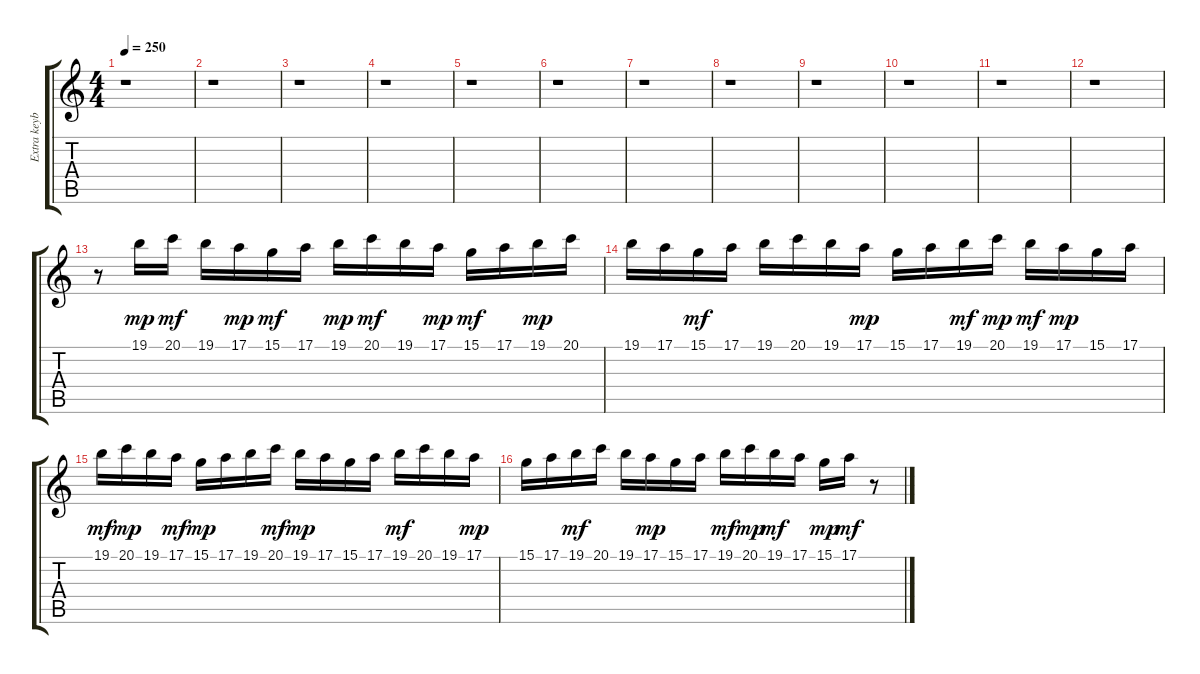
\track ("Extra keyboard" "Extra keyb") {instrument electricpiano1}
\staff {score tabs}
\tuning (E4 B3 G3 D3 A2 E2) {hide}
\ts (4 4)
\tempo 250
\clef g2
\ks c
r.1{dy mf} |
r.1 |
r.1 |
r.1 |
r.1 |
r.1 |
r.1 |
r.1 |
r.1 |
r.1 |
r.1 |
r.1 |
r.8 19.1.16{dy mp} 20.1.16{dy mf} 19.1.16 17.1.16{dy mp} 15.1.16{dy mf} 17.1.16 19.1.16{dy mp} 20.1.16{dy mf} 19.1.16 17.1.16{dy mp} 15.1.16{dy mf} 17.1.16 19.1.16{dy mp} 20.1.16 |
19.1.16 17.1.16 15.1.16{dy mf} 17.1.16 19.1.16 20.1.16 19.1.16 17.1.16{dy mp} 15.1.16 17.1.16 19.1.16{dy mf} 20.1.16{dy mp} 19.1.16{dy mf} 17.1.16{dy mp} 15.1.16 17.1.16 |
19.1.16{dy mf} 20.1.16{dy mp} 19.1.16 17.1.16{dy mf} 15.1.16{dy mp} 17.1.16 19.1.16 20.1.16{dy mf} 19.1.16{dy mp} 17.1.16 15.1.16 17.1.16 19.1.16{dy mf} 20.1.16 19.1.16 17.1.16{dy mp} |
15.1.16 17.1.16 19.1.16{dy mf} 20.1.16 19.1.16 17.1.16{dy mp} 15.1.16 17.1.16 19.1.16{dy mf} 20.1.16{dy mp} 19.1.16{dy mf} 17.1.16 15.1.16{dy mp} 17.1.16{dy mf} r.8
